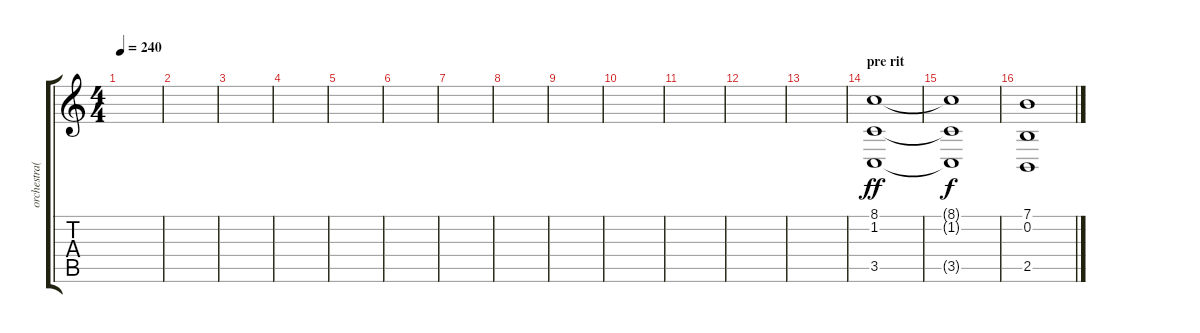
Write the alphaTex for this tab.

\track ("orchestra(alex stariopoli)" "orchestra(") {instrument stringensemble1}
\staff {score tabs}
\tuning (E4 B3 G3 D3 A2 E2) {hide}
\ts (4 4)
\tempo 240
\clef g2
\ks c
|
|
|
|
|
|
|
|
|
|
|
|
|
\section ("" "pre rit")
(8.1 1.2 3.5).1{dy ff instrument choiraahs} |
(8.1{t} 1.2{t} 3.5{t}).1{dy f} |
(7.1 0.2 2.5).1
